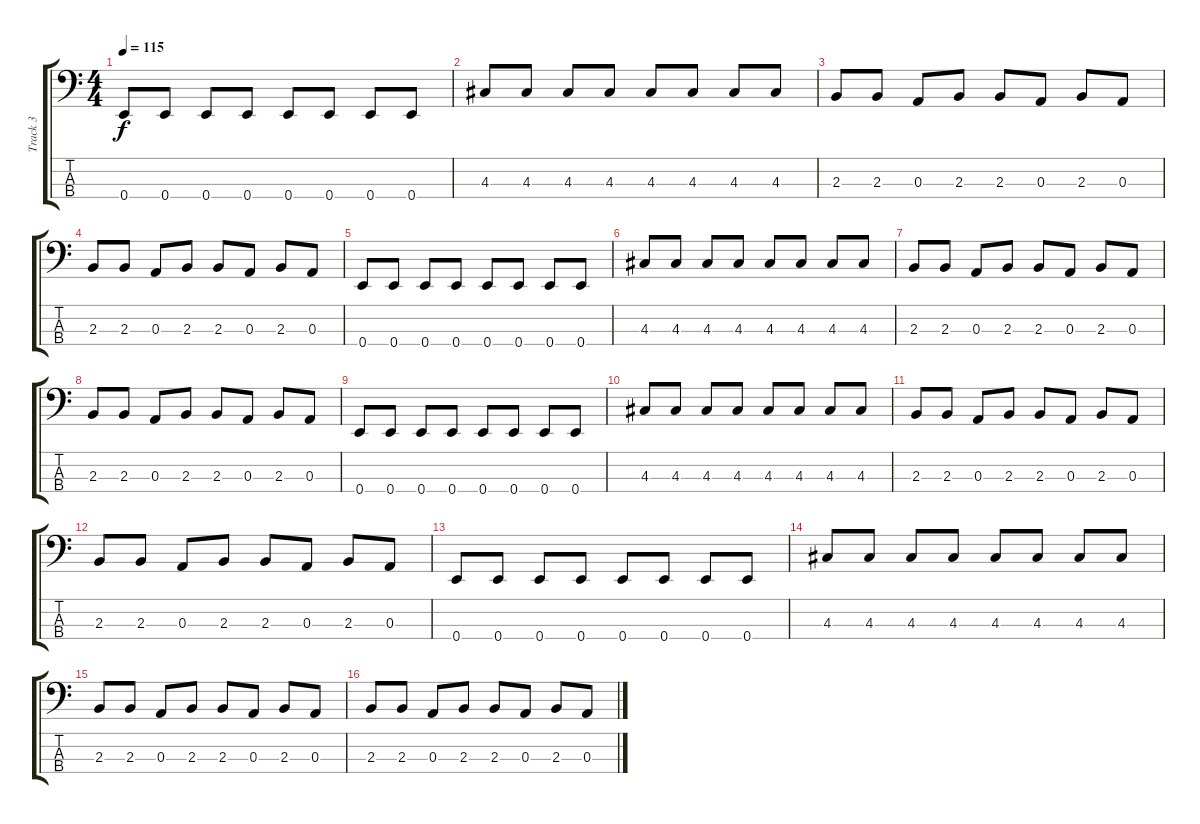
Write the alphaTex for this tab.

\track ("Track 3" "Track 3") {instrument electricbassfinger}
\staff {score tabs}
\tuning (G2 D2 A1 E1) {hide}
\ts (4 4)
\tempo 115
\clef f4
\ks c
0.4.8{dy f} 0.4.8 0.4.8 0.4.8 0.4.8 0.4.8 0.4.8 0.4.8 |
4.3.8 4.3.8 4.3.8 4.3.8 4.3.8 4.3.8 4.3.8 4.3.8 |
2.3.8 2.3.8 0.3.8 2.3.8 2.3.8 0.3.8 2.3.8 0.3.8 |
2.3.8 2.3.8 0.3.8 2.3.8 2.3.8 0.3.8 2.3.8 0.3.8 |
0.4.8 0.4.8 0.4.8 0.4.8 0.4.8 0.4.8 0.4.8 0.4.8 |
4.3.8 4.3.8 4.3.8 4.3.8 4.3.8 4.3.8 4.3.8 4.3.8 |
2.3.8 2.3.8 0.3.8 2.3.8 2.3.8 0.3.8 2.3.8 0.3.8 |
2.3.8 2.3.8 0.3.8 2.3.8 2.3.8 0.3.8 2.3.8 0.3.8 |
0.4.8 0.4.8 0.4.8 0.4.8 0.4.8 0.4.8 0.4.8 0.4.8 |
4.3.8 4.3.8 4.3.8 4.3.8 4.3.8 4.3.8 4.3.8 4.3.8 |
2.3.8 2.3.8 0.3.8 2.3.8 2.3.8 0.3.8 2.3.8 0.3.8 |
2.3.8 2.3.8 0.3.8 2.3.8 2.3.8 0.3.8 2.3.8 0.3.8 |
0.4.8 0.4.8 0.4.8 0.4.8 0.4.8 0.4.8 0.4.8 0.4.8 |
4.3.8 4.3.8 4.3.8 4.3.8 4.3.8 4.3.8 4.3.8 4.3.8 |
2.3.8 2.3.8 0.3.8 2.3.8 2.3.8 0.3.8 2.3.8 0.3.8 |
2.3.8 2.3.8 0.3.8 2.3.8 2.3.8 0.3.8 2.3.8 0.3.8
